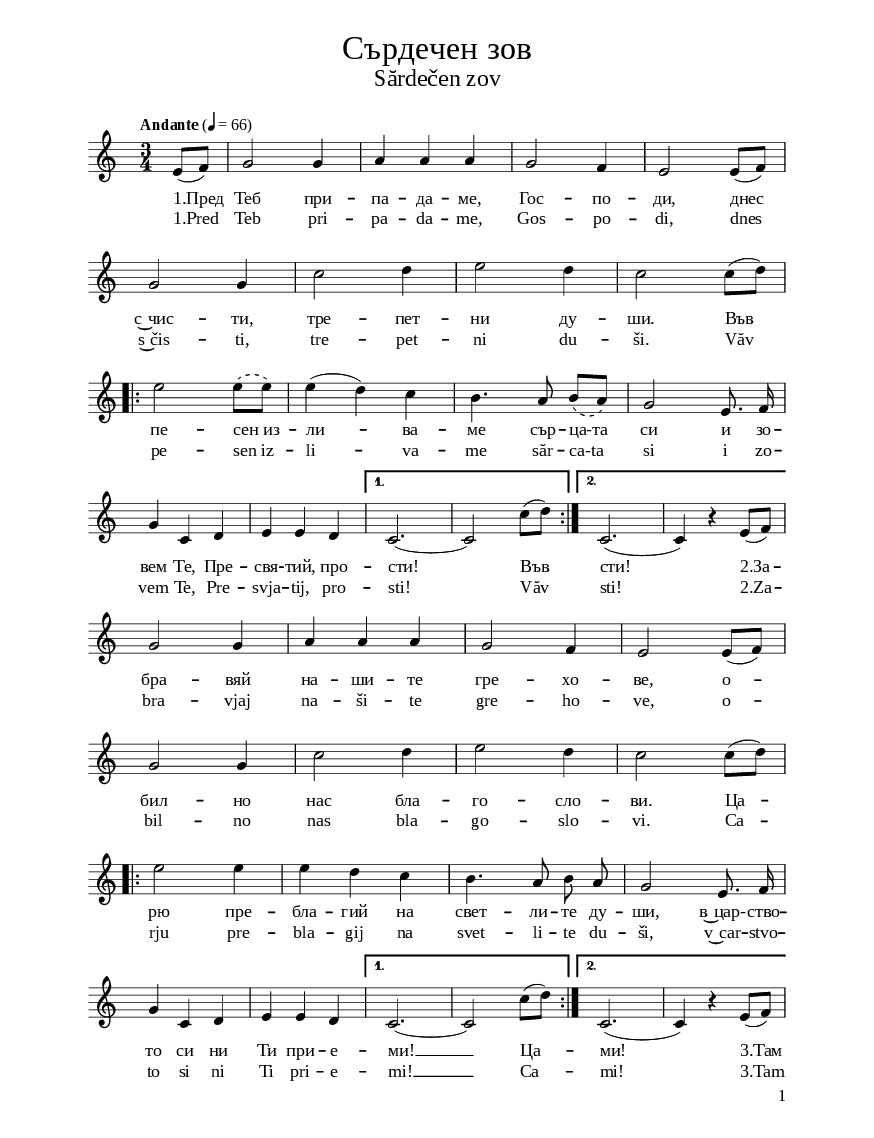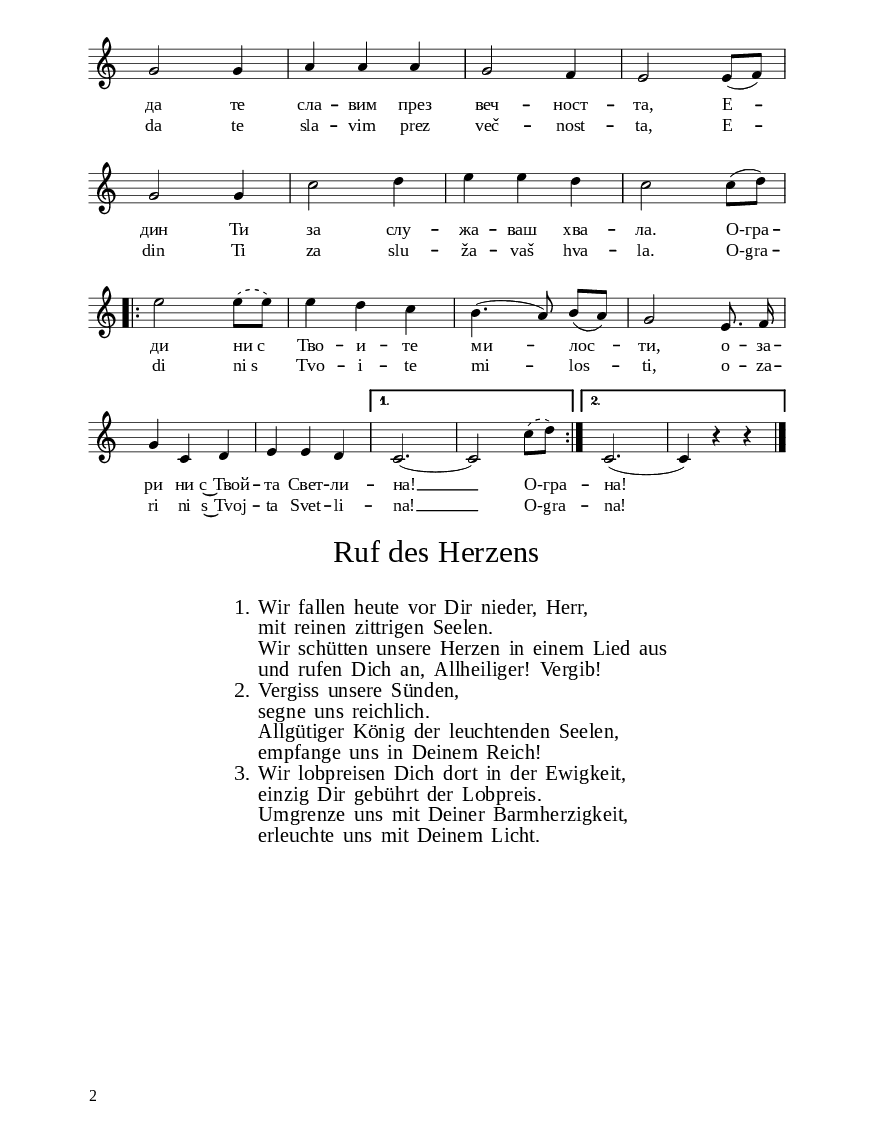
\version "2.24.1"

% include paper part and global functions
\include "include/globals.ily"

\bookpart {
  \label #'ref039
  \tocItem \markup "Сърдечен зов – Sărdečen zov"
  \include "include/bookpart-paper.ily"
  \score {
    \include "include/score-layout.ily"

    \new Voice \absolute {
      \clef treble
      \key c \major
      \time 3/4
      \tempoFunc "Andante" 4 "66"
      \autoBeamOff
      \partial 4
      e'8 ([f'8]) |  g'2 g'4 |  a'4 a' a' | g'2 f'4 | e'2 e'8 ([ f' ]) | \break

      g'2 g'4 | c''2 d''4 | e''2 d''4 | c''2 c''8 ( [d''8]) | \break

      \repeat volta 2 {
        e''2 \slurDashed e''8 ([e'']) |\slurSolid e''4 ( d'' ) c'' | b'4. a'8  \slurDashed b' ([a']) | g'2 e'8. f'16 | \break
        g'4 c' d' | e' e' d' |
      }
      \alternative {
        { c'2. ~| c'2  \slurSolid c''8 ( [ d'' ] ) |  }

        { c'2.  ( | c'4 ) r4 e'8 ([f'8 ])| \break }
      }

      g'2 g'4 |  a'4 a' a' | g'2 f'4 | e'2 e'8 ([ f' ]) | \break

      g'2 g'4 | c''2 d''4 | e''2 d''4 | c''2 c''8 ( [d''8]) | \break

      \repeat volta 2 {
        e''2 e''4 | e''4 d'' c'' | b'4. a'8  b' a' | g'2 e'8. f'16 | \break
        g'4 c' d' | e' e' d' |
      }

      \alternative {
        { c'2. ~| c'2  c''8 ( [ d'' ] ) |  }
        { c'2. ( | c'4 ) r4 e'8 ([f'8 ])| \break }
      }

      g'2 g'4 |  a'4 a' a' | g'2 f'4 | e'2 e'8 ([ f' ]) | \break

      g'2 g'4 | c''2 d''4 | e''4 e''4 d''4 | c''2 c''8 ([d''8]) | \break

      \repeat volta 2 {
        e''2 \slurDashed e''8   ( [ e''] ) | e''4  d'' c'' | \slurSolid b'4. (a'8)  b' ([a']) | g'2 e'8. f'16 | \break
        g'4 c' d' | e' e' d' |
      }
      \alternative {
        { c'2. ~| c'2 \slurDashed c''8 ( [ d'' ] )   |   }
        {\slurSolid  c'2. ( | c'4 ) r4 r4 \bar "|."  | \break }
      }

    }

    \addlyrics {
      "1.Пред" Теб при -- па -- да -- ме, Гос -- по -- ди, днес
      с~чис -- ти, тре -- пет -- ни  ду -- ши. Във
      пе -- сен_из -- ли --  ва -- ме  сър -- ца-та си и зо --
      вем Те, Пре -- свя -- тий, про -- сти! Във сти!

      "2.За" -- бра -- вяй на -- ши -- те гре -- хо -- ве, о --
      бил -- но нас бла -- го -- сло -- ви. Ца --
      рю пре -- бла -- гий на свет -- ли -- те ду -- ши, "в~цар-" -- ство --
      то си ни Ти при -- е -- ми! __ Ца -- ми!

      "3.Там" да те сла -- вим през веч -- ност -- та, E --
      дин Ти за слу -- жа -- ваш хва -- ла. О-гра --
      ди ни_с Тво -- и -- те ми -- лос -- ти, о -- за --
      ри ни с~Твой -- та Свет -- ли -- на! __ О-гра -- на!
    }
     \addlyrics {
      "1.Pred" Teb pri -- pa -- da -- me, Gos -- po -- di, dnes
      s~čis -- ti, tre -- pet -- ni  du -- ši. Văv
      pe -- sen_iz -- li --  va -- me  săr -- ca-ta si i zo --
      vem Te, Pre -- svja -- tij, pro -- sti! Văv sti!

      "2.Za" -- bra -- vjaj na -- ši -- te gre -- ho -- ve, o --
      bil -- no nas bla -- go -- slo -- vi. Ca --
      rju pre -- bla -- gij na svet -- li -- te du -- ši, v~car -- stvo --
      to si ni Ti pri -- e -- mi! __ Ca -- mi!

      "3.Tam" da te sla -- vim prez več -- nost -- ta, E --
      din Ti za slu -- ža -- vaš hva -- la. O-gra --
      di ni_s Tvo -- i -- te mi -- los -- ti, o -- za --
      ri ni s~Tvoj -- ta Svet -- li -- na! __ O-gra -- na!
    }

    \header {
      title = \titleFunc "Сърдечен зов" "Sărdečen zov"
    }

    \midi{}

  } % score

  % include foreign translation(s) of the song
  \version "2.20.0"

\markup \fill-line { \fontsize #6 "Ruf des Herzens" }
\markup \null
\markup \null
\markup \fontsize #+2.5 {
  \hspace #14
  \override #'(baseline-skip . 2)
  \column {
    \line { "   " }

    \line { 1. Wir fallen heute vor Dir nieder, Herr, }

    \line { "   "mit reinen zittrigen Seelen.}

    \line { "   "Wir schütten unsere Herzen in einem Lied aus }

    \line { "   "und rufen Dich an, Allheiliger! Vergib!}

    \line { 2. Vergiss unsere Sünden, }

    \line { "   "segne uns reichlich.}

    \line { "   "Allgütiger König der leuchtenden Seelen,}

    \line { "   "empfange uns in Deinem Reich!}

    \line { 3. Wir lobpreisen Dich dort in der Ewigkeit,}

    \line { "   "einzig Dir gebührt der Lobpreis.}

    \line { "   "Umgrenze uns mit Deiner Barmherzigkeit,}

    \line { "   "erleuchte uns mit Deinem Licht.}
  }
}


} % bookpart
